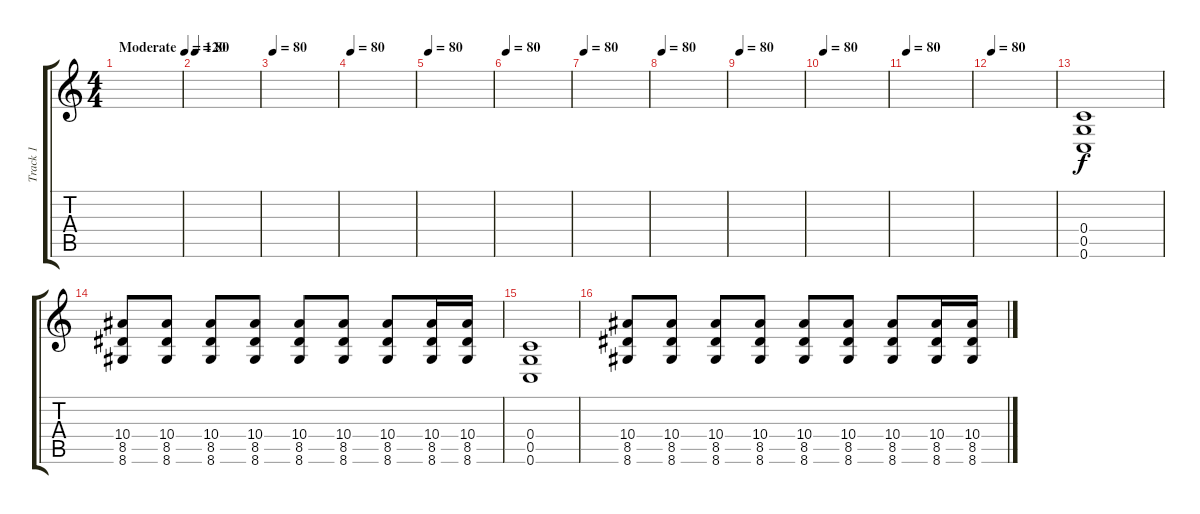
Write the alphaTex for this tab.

\track ("Track 1" "Track 1") {instrument distortionguitar}
\staff {score tabs}
\tuning (D4 A3 F3 C3 G2 C2) {hide}
\ts (4 4)
\tempo (120 "Moderate")
\tempo 80
\tempo (120 "Moderate")
\clef g2
\ks c
|
\tempo 80
|
\tempo 80
|
\tempo 80
|
\tempo 80
|
\tempo 80
|
\tempo 80
|
\tempo 80
|
\tempo 80
|
\tempo 80
|
\tempo 80
|
\tempo 80
|
(0.4 0.5 0.6).1 |
(10.4 8.5 8.6).8 (10.4 8.5 8.6).8 (10.4 8.5 8.6).8 (10.4 8.5 8.6).8 (10.4 8.5 8.6).8 (10.4 8.5 8.6).8 (10.4 8.5 8.6).8 (10.4 8.5 8.6).16 (10.4 8.5 8.6).16 |
(0.4 0.5 0.6).1 |
(10.4 8.5 8.6).8 (10.4 8.5 8.6).8 (10.4 8.5 8.6).8 (10.4 8.5 8.6).8 (10.4 8.5 8.6).8 (10.4 8.5 8.6).8 (10.4 8.5 8.6).8 (10.4 8.5 8.6).16 (10.4 8.5 8.6).16
